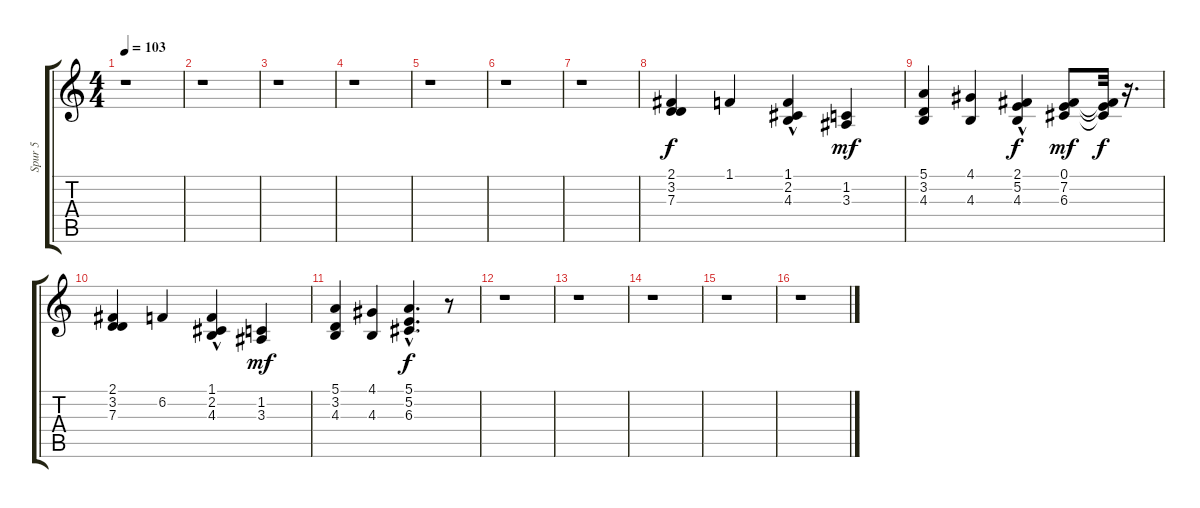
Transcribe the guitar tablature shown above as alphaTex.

\track ("Spur 5" "Spur 5") {instrument brasssection}
\staff {score tabs}
\tuning (E4 B3 G3 D3 A2 E2) {hide}
\ts (4 4)
\tempo 103
\clef g2
\ks c
r.1{dy ff} |
r.1 |
r.1 |
r.1 |
r.1 |
r.1 |
r.1 |
(2.1 3.2 7.3).4{dy f} 1.1.4 (1.1{hac} 2.2 4.3).4 (1.2 3.3).4{dy mf} |
(5.1 3.2 4.3).4 (4.1 4.3).4 (2.1 5.2{hac} 4.3).4{dy f} (0.1 7.2 6.3).8{dy mf} (0.1{t} 7.2{t} 6.3{t}).32{dy f} r.16{d} |
(2.1 3.2 7.3).4 6.2.4 (1.1{hac} 2.2 4.3).4 (1.2 3.3).4{dy mf} |
(5.1 3.2 4.3).4 (4.1 4.3).4 (5.1{hac} 5.2{hac} 6.3{hac}).4{d dy f} r.8 |
r.1 |
r.1 |
r.1 |
r.1 |
r.1
